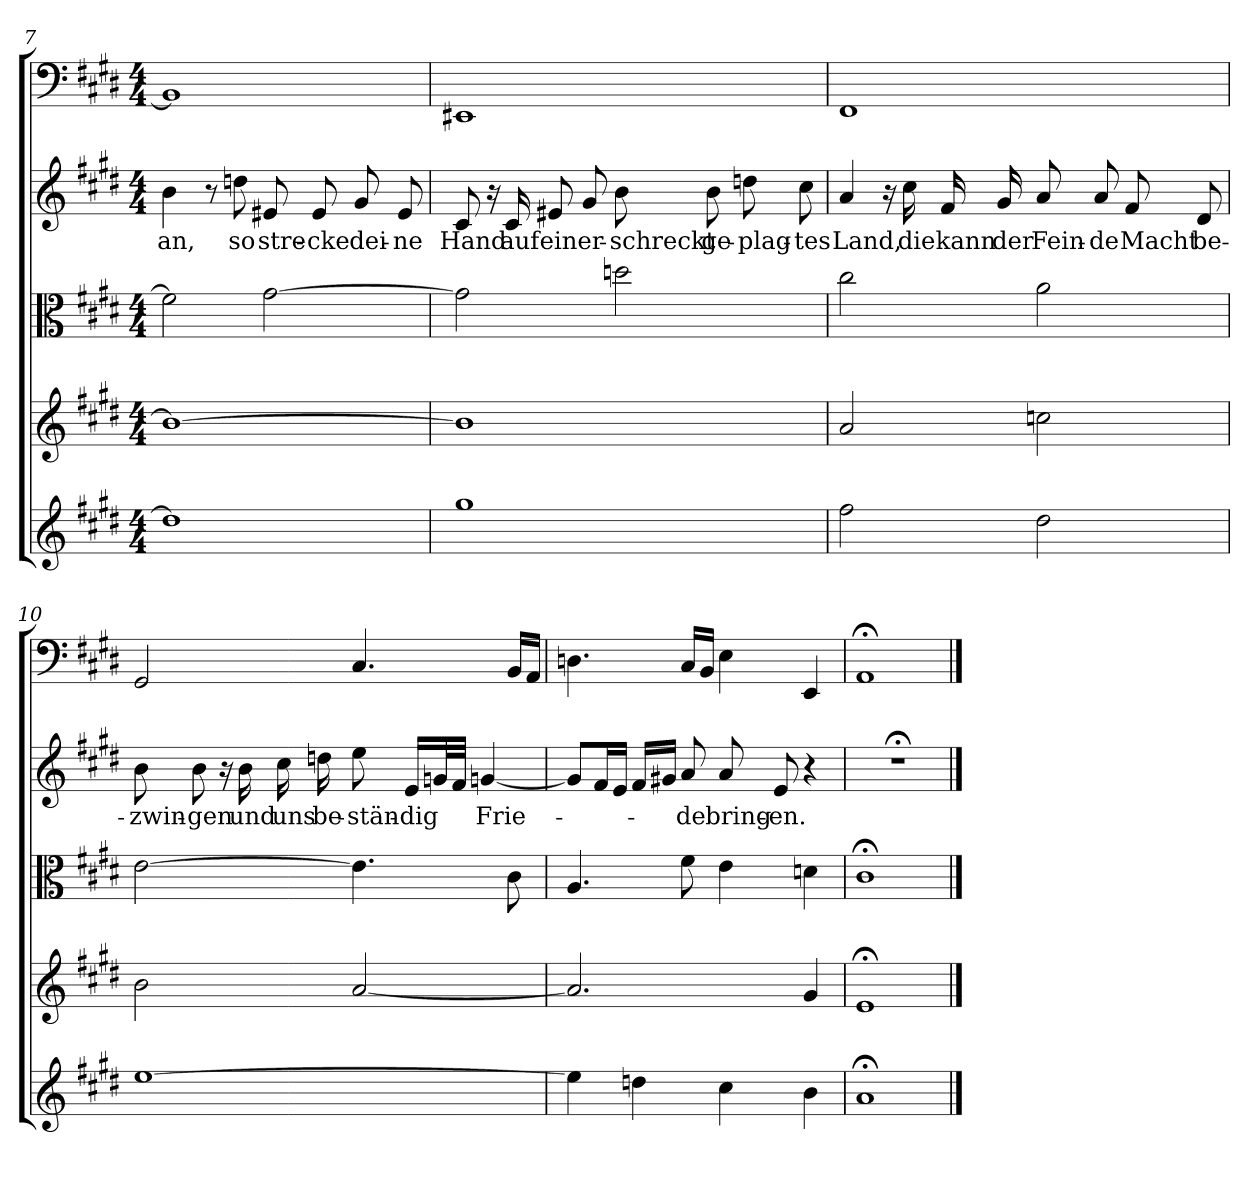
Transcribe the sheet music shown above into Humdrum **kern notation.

**kern	**kern	**kern	**kern	**text	**kern
*part5	*part4	*part3	*part2	*part2	*part1
*staff5	*staff4	*staff3	*staff2	*staff2	*staff1
*clefG2	*clefG2	*clefC3	*clefG2	*	*clefF4
*k[f#c#g#d#]	*k[f#c#g#d#]	*k[f#c#g#d#]	*k[f#c#g#d#]	*	*k[f#c#g#d#]
*c#:	*c#:	*c#:	*c#:	*	*c#:
*M4/4	*M4/4	*M4/4	*M4/4	*	*M4/4
=7	=7	=7	=7	=7	=7
1dd\]	1b\_	2f#\]	4b\	-an,	1BB/]
.	.	.	8r	.	.
.	.	.	8ddn\	so	.
.	.	[2g#\	8e#X/	stre-	.
.	.	.	8e#/	-cke	.
.	.	.	8g#/	dei-	.
.	.	.	8e#/	-ne	.
=8	=8	=8	=8	=8	=8
1gg#\	1b\]	2g#\]	8c#/	Hand	1EE#X/
.	.	.	16r	.	.
.	.	.	16c#/	auf	.
.	.	.	8e#X/	ein	.
.	.	.	8g#/	er-	.
.	.	2ddn\	8b\	-schreckt	.
.	.	.	8b\	ge-	.
.	.	.	8ddn\	-plag-	.
.	.	.	8cc#\	-tes	.
=9	=9	=9	=9	=9	=9
2ff#\	2a/	2cc#\	4a/	Land,	1FF#/
.	.	.	16r	.	.
.	.	.	16cc#\	die	.
.	.	.	16f#/	kann	.
.	.	.	16g#/	der	.
2dd#\	2ccn\	2a\	8a/	Fein-	.
.	.	.	8a/	-de	.
.	.	.	8f#/	Macht	.
.	.	.	8d#/	be-	.
=10	=10	=10	=10	=10	=10
[1ee\	2b\	[2e\	8b\	-zwin-	2GG#/
.	.	.	8b\	-gen	.
.	.	.	16r	.	.
.	.	.	16b\	und	.
.	.	.	16cc#\	uns	.
.	.	.	16ddn\	be-	.
.	[2a/	4.e\]	8ee\	-stän-	4.C#/
.	.	.	16e/LL	-dig	.
.	.	.	32gn/L	.	.
.	.	.	32f#/JJJ	.	.
.	.	.	[4gn/	Frie-	.
.	.	8c#\	.	.	16BB/LL
.	.	.	.	.	16AA/JJ
=11	=11	=11	=11	=11	=11
4ee\]	2.a/]	4.A/	8g/L]	.	4.Dn\
.	.	.	16f#/L	.	.
.	.	.	16e/JJ	.	.
4ddn\	.	.	16f#/LL	.	.
.	.	.	16g#X/JJ	.	.
.	.	8f#\	8a/	-de	16C#/LL
.	.	.	.	.	16BB/JJ
4cc#\	.	4e\	8a/	bring-	4E\
.	.	.	8e/	-en.	.
4b\	4g#/	4dn\	4r	.	4EE/
=12	=12	=12	=12	=12	=12
1a;</	1e;</	1c#;<\	1r;<	.	1AA;</
==	==	==	==	==	==
*-	*-	*-	*-	*-	*-
